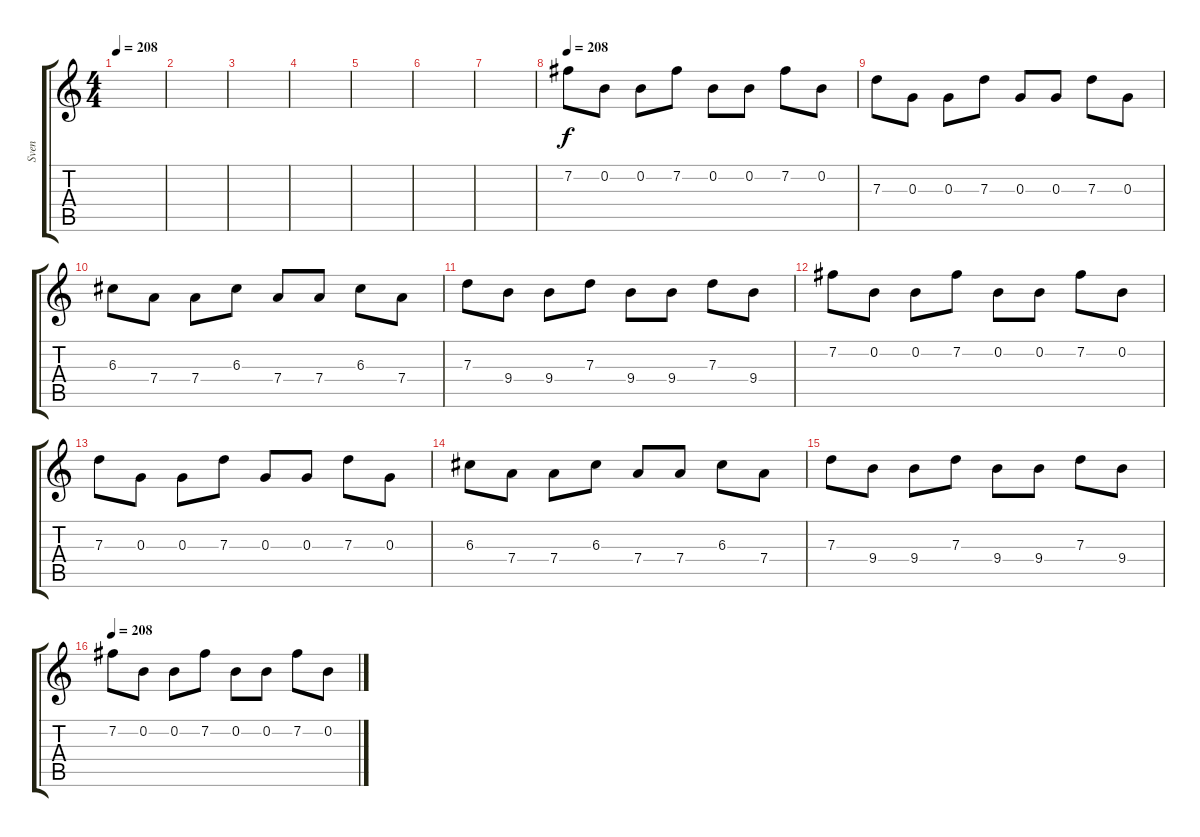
\track ("Sven" "Sven") {instrument distortionguitar}
\staff {score tabs}
\tuning (E4 B3 G3 D3 A2 E2) {hide}
\ts (4 4)
\tempo 208
\clef g2
\ks c
|
|
|
|
|
|
|
\tempo 208
7.2.8{volume 16 instrument distortionguitar} 0.2.8 0.2.8 7.2.8 0.2.8 0.2.8 7.2.8 0.2.8 |
7.3.8 0.3.8 0.3.8 7.3.8 0.3.8 0.3.8 7.3.8 0.3.8 |
6.3.8 7.4.8 7.4.8 6.3.8 7.4.8 7.4.8 6.3.8 7.4.8 |
7.3.8 9.4.8 9.4.8 7.3.8 9.4.8 9.4.8 7.3.8 9.4.8 |
7.2.8 0.2.8 0.2.8 7.2.8 0.2.8 0.2.8 7.2.8 0.2.8 |
7.3.8 0.3.8 0.3.8 7.3.8 0.3.8 0.3.8 7.3.8 0.3.8 |
6.3.8 7.4.8 7.4.8 6.3.8 7.4.8 7.4.8 6.3.8 7.4.8 |
7.3.8 9.4.8 9.4.8 7.3.8 9.4.8 9.4.8 7.3.8 9.4.8 |
\tempo 208
7.2.8{volume 16 instrument distortionguitar} 0.2.8 0.2.8 7.2.8 0.2.8 0.2.8 7.2.8 0.2.8
